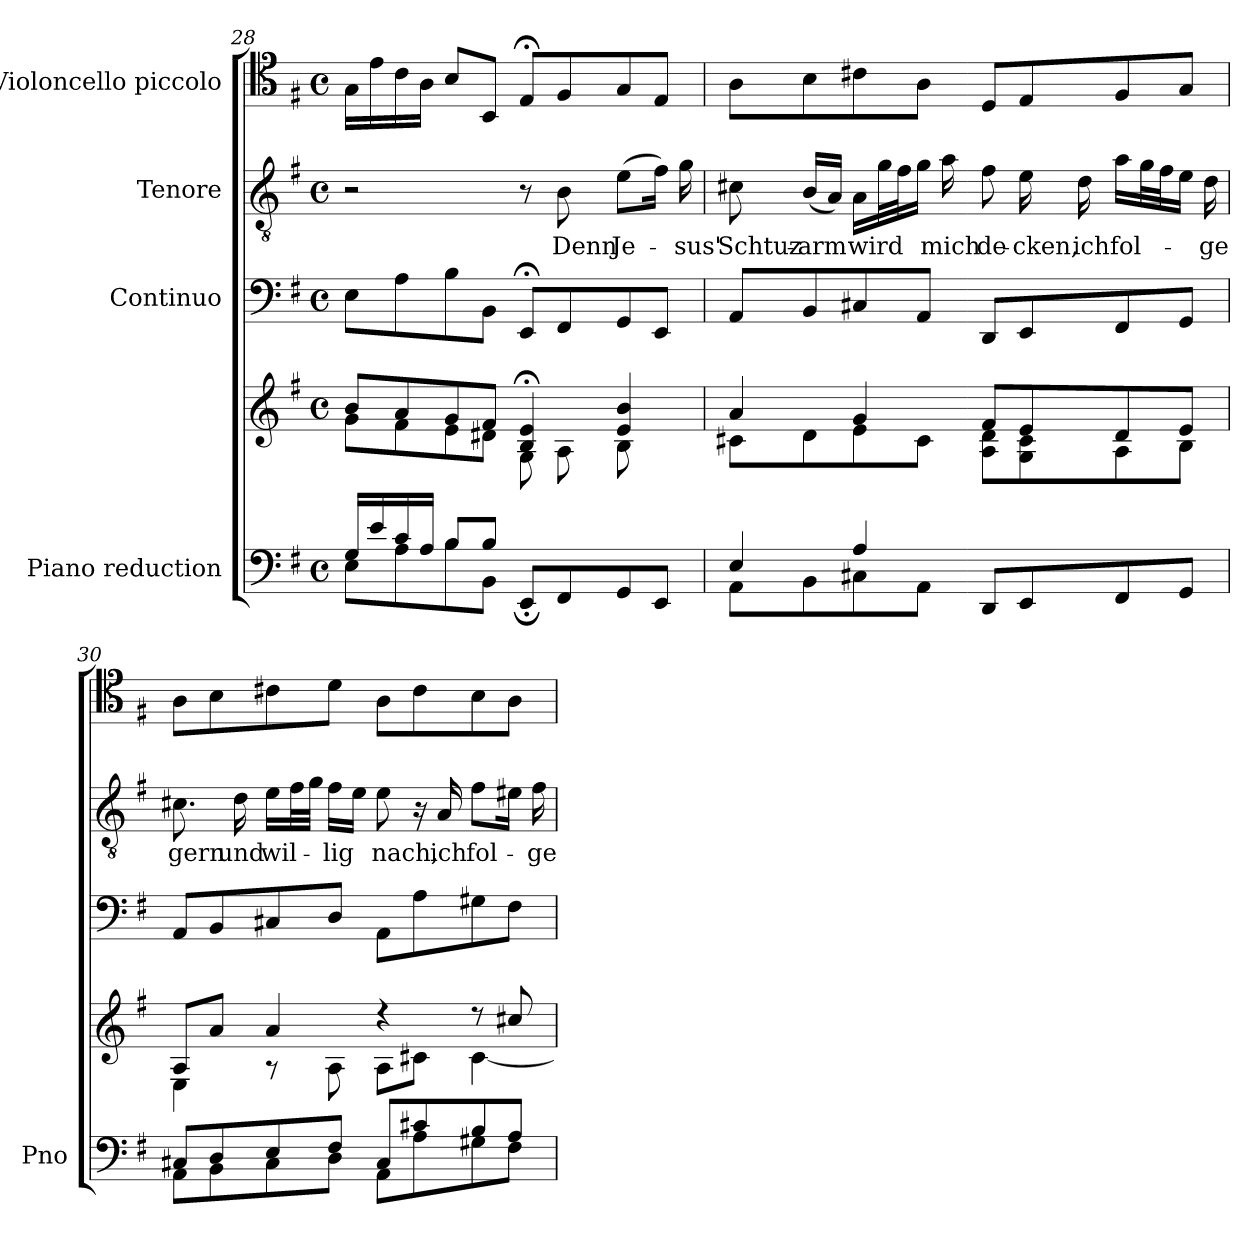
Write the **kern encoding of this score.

**kern	**kern	**kern	**kern	**text	**kern
*part4	*part4	*part3	*part2	*part2	*part1
*staff5	*staff4	*staff3	*staff2	*staff2	*staff1
*I"Piano reduction	*	*I"Continuo	*I"Tenore	*	*I"Violoncello piccolo
*I'Pno	*	*	*	*	*
*clefF4	*clefG2	*clefF4	*clefGv2	*	*clefC4
*k[f#]	*k[f#]	*k[f#]	*k[f#]	*	*k[f#]
*M4/4	*M4/4	*M4/4	*M4/4	*	*M4/4
*met(c)	*met(c)	*met(c)	*met(c)	*	*met(c)
=28	=28	=28	=28	=28	=28
*^	*^	*	*	*	*
*	*^	*	*	*	*	*	*
2..ryy	16G/LL	8E\L	8b/L	8g\L	8E\L	2r	.	16G\LL
.	16e/	.	.	.	.	.	.	16e\
.	16c/	8A\	8a/	8f#\	8A\	.	.	16c\
.	16A/JJ	.	.	.	.	.	.	16A\JJ
.	8B/L	8B\	8g/	8e\	8B\	.	.	8B/L
.	8B/J	8BB\J	8f#/J	8d#X\J	8BB\J	.	.	8BB/J
.	8EE;/L	2ryy	4B/;< 4e/;<	8G\L	8EE;/L	8r	.	8E;</L
!	!	!	!	!	!	!	!LO:LY:b	!
.	8FF#/	.	.	8A\	8FF#/	8B\	Denn	8F#/
!	!	!	!	!	!	!	!LO:LY:b	!
.	8GG/	.	4e/ 4b/	8B\	8GG/	(8e\L	Je-	8G/
8G/J	8EE/J	.	.	8ryy	8EE/J	16f#\Jk)	.	8E/J
!	!	!	!	!	!	!	!LO:LY:b	!
.	.	.	.	.	.	16g\	-sus'	.
*	*v	*v	*	*	*	*	*	*
!!LO:PB:g=z
=29	=29	=29	=29	=29	=29	=29	=29
!	!	!	!	!	!	!LO:LY:b	!
4E/	8AA\L	4a/	8c#X\L	8AA/L	8c#X\	Schtuz-	8A\L
!	!	!	!	!	!	!LO:LY:b	!
.	8BB\	.	8d\	8BB/	(16B/LL	-arm	8B\
.	.	.	.	.	16A/JJ)	.	.
!	!	!	!	!	!	!LO:LY:b	!
4A/	8C#X\	4g/	8e\	8C#X/	16A\LL	wird	8c#X\
.	.	.	.	.	32g\L	.	.
.	.	.	.	.	32f#\J	.	.
.	8AA\J	.	8c#\J	8AA/J	16g\JJ	.	8A\J
!	!	!	!	!	!	!LO:LY:b	!
.	.	.	.	.	16a\	mich	.
!	!	!	!	!	!	!LO:LY:b	!
8DD/L	2ryy	8f#/L	8A\ 8d\L	8DD/L	8f#\	de-	8D/L
!	!	!	!	!	!	!LO:LY:b	!
8EE/	.	8e/	8G\ 8c#\	8EE/	16e\	-cken,	8E/
!	!	!	!	!	!	!LO:LY:b	!
.	.	.	.	.	16d\	ich	.
!	!	!	!	!	!	!LO:LY:b	!
8FF#/	.	8d/	8A\	8FF#/	16a\LL	fol-	8F#/
.	.	.	.	.	32g\L	.	.
.	.	.	.	.	32f#\J	.	.
8GG/J	.	8e/J	8B\J	8GG/J	16e\JJ	.	8G/J
!	!	!	!	!	!	!LO:LY:b	!
.	.	.	.	.	16d\	-ge	.
=30	=30	=30	=30	=30	=30	=30	=30
!	!	!	!	!	!	!LO:LY:b	!
8C#X/L	8AA\L	8A/L	4E\	8AA/L	8.c#X\	gern	8A\L
8D/	8BB\	8a/J	.	8BB/	.	.	8B\
!	!	!	!	!	!	!LO:LY:b	!
.	.	.	.	.	16d\	und	.
!	!	!	!	!	!	!LO:LY:b	!
8E/	8C#\	4a/	8r	8C#X/	16e\LL	wil-	8c#X\
.	.	.	.	.	32f#\L	.	.
.	.	.	.	.	32g\JJJ	.	.
!	!	!	!	!	!	!LO:LY:b	!
8F#/J	8D\J	.	8A\	8D/J	16f#\LL	-lig	8d\J
.	.	.	.	.	16e\JJ	.	.
!	!	!	!	!	!	!LO:LY:b	!
8C#/L	8AA\L	4r	8A\L	8AA\L	8e\	nach,	8A\L
8c#X/	8A\	.	8c#X\J	8A\	16r	.	8c#\
!	!	!	!	!	!	!LO:LY:b	!
.	.	.	.	.	16A/	ich	.
!	!	!	!	!	!	!LO:LY:b	!
8B/	8G#X\	8r	[4c#\	8G#X\	8f#\L	fol-	8B\
8A/J	8F#\J	8cc#X/	.	8F#\J	16e#X\Jk	.	8A\J
!	!	!	!	!	!	!LO:LY:b	!
.	.	.	.	.	16f#\	-ge	.
*v	*v	*	*	*	*	*	*
*	*v	*v	*	*	*	*
=	=	=	=	=	=
*-	*-	*-	*-	*-	*-
